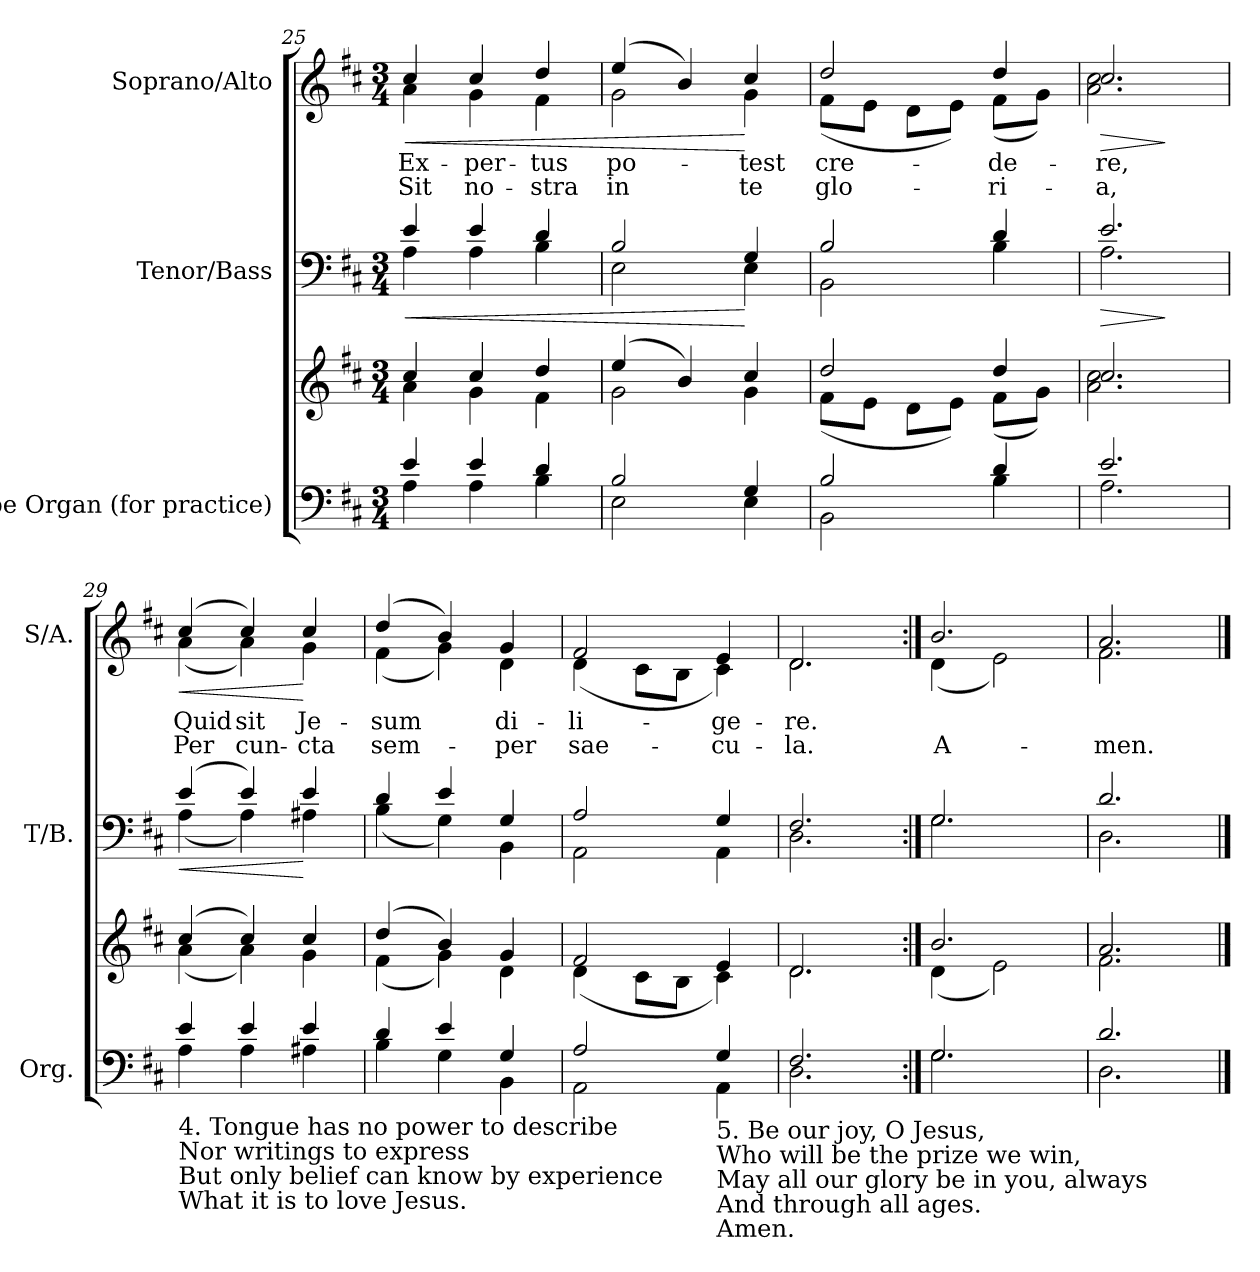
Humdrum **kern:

**kern	**kern	**kern	**dynam	**kern	**text	**text	**dynam
*part3	*part3	*part2	*part2	*part1	*part1	*part1	*part1
*staff4	*staff3	*staff2	*staff2	*staff1	*staff1	*staff1	*staff1
*I"Pipe Organ (for practice)	*	*I"Tenor/Bass	*	*I"Soprano/Alto	*	*	*
*I'Org.	*	*I'T/B.	*	*I'S/A.	*	*	*
*clefF4	*clefG2	*clefF4	*	*clefG2	*	*	*
*k[f#c#]	*k[f#c#]	*k[f#c#]	*	*k[f#c#]	*	*	*
*M3/4	*M3/4	*M3/4	*	*M3/4	*	*	*
=25	=25	=25	=25	=25	=25	=25	=25
*^	*^	*	*	*	*	*	*
!	!	!	!	!	!LO:HP:b	!	!LO:LY:b	!LO:LY:b	!LO:HP:b
*	*	*	*	*^	*	*^	*	*	*
4e/	4A\	4cc#/	4a\	4e/	4A\	<	4cc#/	4a\	Ex-	Sit	<
!	!	!	!	!	!	!	!	!	!LO:LY:b	!LO:LY:b	!
4e/	4A\	4cc#/	4g\	4e/	4A\	.	4cc#/	4g\	-per-	no-	.
!	!	!	!	!	!	!	!	!	!LO:LY:b	!LO:LY:b	!
4d/	4B\	4dd/	4f#\	4d/	4B\	.	4dd/	4f#\	-tus	-stra	.
=26	=26	=26	=26	=26	=26	=26	=26	=26	=26	=26	=26
!	!	!	!	!	!	!	!	!	!LO:LY:b	!LO:LY:b	!
2B/	2E\	(>4ee/	2g\	2B/	2E\	.	(>4ee/	2g\	po-	in	.
.	.	4b/)	.	.	.	.	4b/)	.	.	.	.
!	!	!	!	!	!	!	!	!	!LO:LY:b	!LO:LY:b	!
4G/	4E\	4cc#/	4g\	4G/	4E\	[	4cc#/	4g\	-test	te	[
=27	=27	=27	=27	=27	=27	=27	=27	=27	=27	=27	=27
!	!	!	!	!	!	!	!	!	!LO:LY:b	!LO:LY:b	!
2B/	2BB\	2dd/	(>8f#\L	2B/	2BB\	.	2dd/	(>8f#\L	cre-	glo-	.
.	.	.	8e\J	.	.	.	.	8e\J	.	.	.
.	.	.	8d\L	.	.	.	.	8d\L	.	.	.
.	.	.	8e\J)	.	.	.	.	8e\J)	.	.	.
!	!	!	!	!	!	!	!	!	!LO:LY:b	!LO:LY:b	!
4d/	4B\	4dd/	(>8f#\L	4d/	4B\	.	4dd/	(>8f#\L	-de-	-ri-	.
.	.	.	8g\J)	.	.	.	.	8g\J)	.	.	.
=28	=28	=28	=28	=28	=28	=28	=28	=28	=28	=28	=28
!	!	!	!	!	!	!LO:HP:b	!	!	!LO:LY:b	!LO:LY:b	!LO:HP:b
2.e/	2.A\	2.cc#/	2.a\ 2.cc#\	2.e/	2.A\	>	2.cc#/	2.a\ 2.cc#\	-re,	-a,	>
*v	*v	*	*	*v	*v	*	*v	*v	*	*	*
*	*v	*v	*	*	*	*	*	*
.	.	.	]	.	.	.	]
!!LO:LB:g=z
=29	=29	=29	=29	=29	=29	=29	=29
*^	*^	*	*	*	*	*	*
!LO:TX:b:t=4. Tongue has no power to describe	!	!	!	!	!	!	!	!	!
!LO:TX:b:t=Nor writings to express	!	!	!	!	!	!	!	!	!
!LO:TX:b:t=But only belief can know by experience	!	!	!	!	!	!	!	!	!
!LO:TX:b:t=What it is to love Jesus.	!	!	!	!	!	!	!	!	!
!	!	!	!	!	!LO:HP:b	!	!LO:LY:b	!LO:LY:b	!LO:HP:b
*	*	*	*	*^	*	*^	*	*	*
4e/	4A\	(>4cc#/	(<4a\	(>4e/	(<4A\	<	(>4cc#/	(<4a\	Quid	Per	<
!	!	!	!	!	!	!	!	!	!LO:LY:b	!LO:LY:b	!
4e/	4A\	4cc#/)	4a\)	4e/)	4A\)	.	4cc#/)	4a\)	sit	cun-	.
!	!	!	!	!	!	!	!	!	!LO:LY:b	!LO:LY:b	!
4e/	4A#X\	4cc#/	4g\	4e/	4A#X\	[	4cc#/	4g\	Je-	-cta	[
=30	=30	=30	=30	=30	=30	=30	=30	=30	=30	=30	=30
!	!	!	!	!	!	!	!	!	!LO:LY:b	!LO:LY:b	!
4d/	4B\	(>4dd/	(<4f#\	4d/	(<4B\	.	(>4dd/	(<4f#\	-sum	sem-	.
4e/	4G\	4b/)	4g\)	4e/	4G\)	.	4b/)	4g\)	.	.	.
!	!	!	!	!	!	!	!	!	!LO:LY:b	!LO:LY:b	!
4G/	4BB\	4g/	4d\	4G/	4BB\	.	4g/	4d\	di-	-per	.
=31	=31	=31	=31	=31	=31	=31	=31	=31	=31	=31	=31
!	!	!	!	!	!	!	!	!	!LO:LY:b	!LO:LY:b	!
2A/	2AA\	2f#/	(<4d\	2A/	2AA\	.	2f#/	(<4d\	-li-	sae-	.
.	.	.	8c#\L	.	.	.	.	8c#\L	.	.	.
.	.	.	8B\J	.	.	.	.	8B\J	.	.	.
!LO:TX:b:t=5. Be our joy, O Jesus,	!	!	!	!	!	!	!	!	!	!	!
!LO:TX:b:t=Who will be the prize we win,	!	!	!	!	!	!	!	!	!	!	!
!LO:TX:b:t=May all our glory be in you, always	!	!	!	!	!	!	!	!	!	!	!
!LO:TX:b:t=And through all ages.	!	!	!	!	!	!	!	!	!	!	!
!LO:TX:b:t=Amen.	!	!	!	!	!	!	!	!	!	!	!
!	!	!	!	!	!	!	!	!	!LO:LY:b	!LO:LY:b	!
4G/	4AA\	4e/	4c#\)	4G/	4AA\	.	4e/	4c#\)	-ge-	-cu-	.
=32	=32	=32	=32	=32	=32	=32	=32	=32	=32	=32	=32
!	!	!	!	!	!	!	!	!	!LO:LY:b	!LO:LY:b	!
2.F#/	2.D\	2.d/	2.d\	2.F#/	2.D\	.	2.d/	2.d\	-re.	-la.	.
=33:|!	=33:|!	=33:|!	=33:|!	=33:|!	=33:|!	=33:|!	=33:|!	=33:|!	=33:|!	=33:|!	=33:|!
!	!	!	!	!	!	!	!	!	!	!LO:LY:b	!
2.G/	2.G\	2.b/	(<4d\	2.G/	2.G\	.	2.b/	(<4d\	.	A-	.
.	.	.	2e\)	.	.	.	.	2e\)	.	.	.
=34	=34	=34	=34	=34	=34	=34	=34	=34	=34	=34	=34
!	!	!	!	!	!	!	!	!	!	!LO:LY:b	!
2.d/	2.D\	2.a/	2.f#\	2.d/	2.D\	.	2.a/	2.f#\	.	-men.	.
*v	*v	*	*	*v	*v	*	*v	*v	*	*	*
*	*v	*v	*	*	*	*	*	*
==	==	==	==	==	==	==	==
*-	*-	*-	*-	*-	*-	*-	*-
